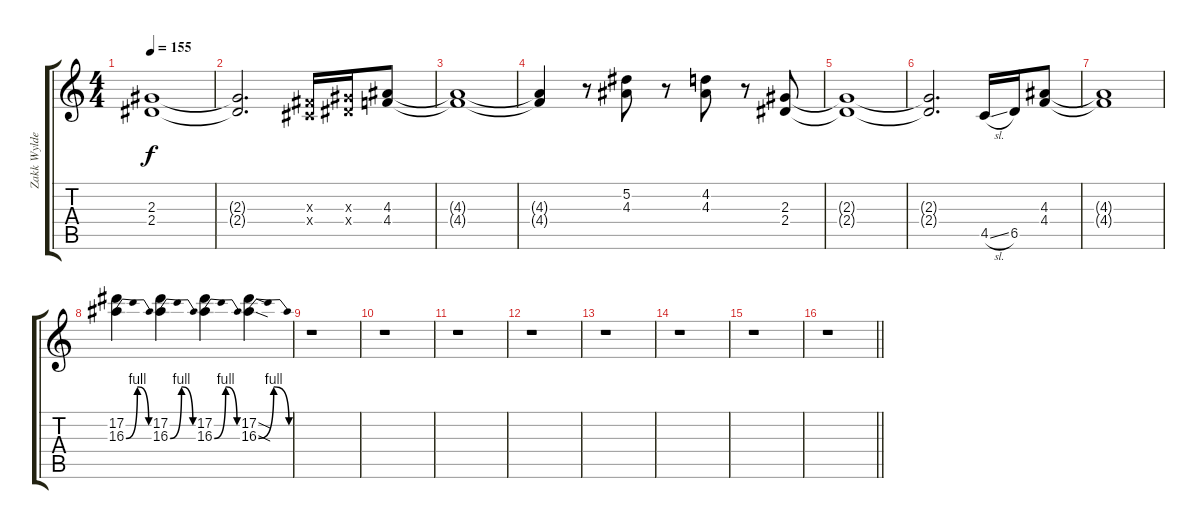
\track ("Zakk Wylde - Lead Guitar" "Zakk Wylde") {instrument distortionguitar}
\staff {score tabs}
\tuning (Eb4 Bb3 Gb3 Db3 Ab2 Eb2) {hide}
\ts (4 4)
\tempo 155
\clef g2
\ks c
(2.3{t} 2.4{t}).1{dy f} |
(2.3{t} 2.4{t}).2{d} (0.3{x} 0.4{x}).16 (2.3{x} 2.4{x}).16 (4.3 4.4).8 |
(4.3{t} 4.4{t}).1 |
(4.3{t} 4.4{t}).4 r.8 (5.2 4.3).8 r.8 (4.2 4.3).8 r.8 (2.3 2.4).8 |
(2.3{t} 2.4{t}).1 |
(2.3{t} 2.4{t}).2{d} 4.5{sl}.16 6.5.16 (4.3 4.4).8 |
(4.3{t} 4.4{t}).1 |
(17.2 16.3{be (bendrelease 0 0 10 4 57 4 60 0)}).4 (17.2 16.3{be (bendrelease 0 0 10 4 57 4 60 0)}).4 (17.2 16.3{be (bendrelease 0 0 10 4 57 4 60 0)}).4 (17.2{sod} 16.3{be (bendrelease 0 0 10 4 57 4 60 0) sod}).4 |
r.1 |
r.1 |
r.1 |
r.1 |
r.1 |
r.1 |
r.1 |
\barLineRight lightlight
r.1
